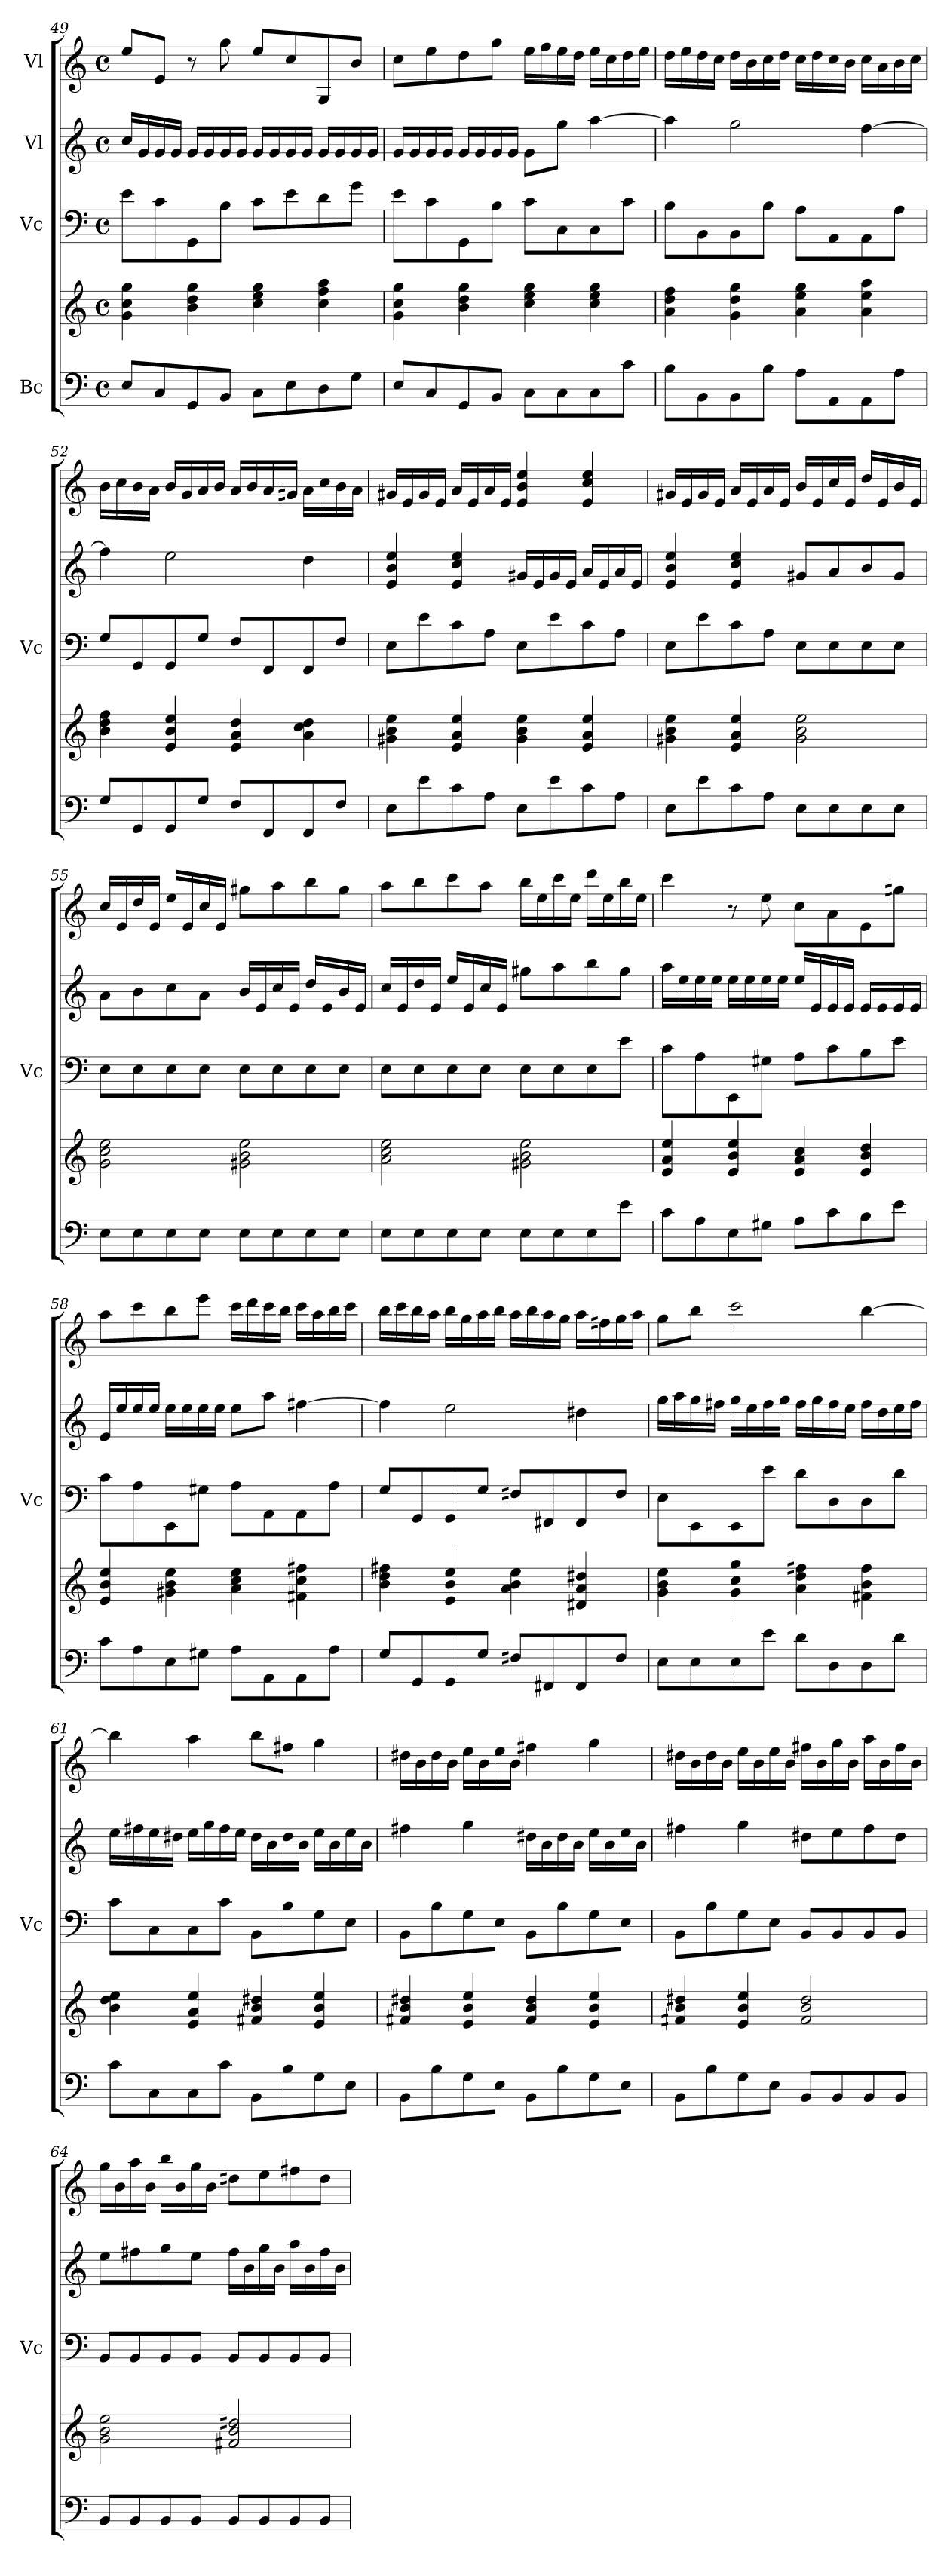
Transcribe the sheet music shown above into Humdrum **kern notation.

**kern	**kern	**kern	**kern	**kern
*part4	*part4	*part3	*part2	*part1
*staff5	*staff4	*staff3	*staff2	*staff1
*I"Bc	*	*I"Vc	*I"Vl	*I"Vl
*	*	*I'Vc	*	*
!!LO:LB:g=z
*clefF4	*clefG2	*clefF4	*clefG2	*clefG2
*k[]	*k[]	*k[]	*k[]	*k[]
*M4/4	*M4/4	*M4/4	*M4/4	*M4/4
*met(c)	*met(c)	*met(c)	*met(c)	*met(c)
=49	=49	=49	=49	=49
8E/L	4g\ 4cc\ 4gg\	8e\L	16cc/LL	8ee/L
.	.	.	16g/	.
8C/	.	8c\	16g/	8e/J
.	.	.	16g/JJ	.
8GG/	4b\ 4dd\ 4gg\	8GG\	16g/LL	8r
.	.	.	16g/	.
8BB/J	.	8B\J	16g/	8gg\
.	.	.	16g/JJ	.
8C\L	4cc\ 4ee\ 4gg\	8c\L	16g/LL	8ee/L
.	.	.	16g/	.
8E\	.	8e\	16g/	8cc/
.	.	.	16g/JJ	.
8D\	4cc\ 4ff\ 4aa\	8d\	16g/LL	8G/
.	.	.	16g/	.
8G\J	.	8g\J	16g/	8b/J
.	.	.	16g/JJ	.
=50	=50	=50	=50	=50
8E/L	4g\ 4cc\ 4gg\	8e\L	16g/LL	8cc\L
.	.	.	16g/	.
8C/	.	8c\	16g/	8ee\
.	.	.	16g/JJ	.
8GG/	4b\ 4dd\ 4gg\	8GG\	16g/LL	8dd\
.	.	.	16g/	.
8BB/J	.	8B\J	16g/	8gg\J
.	.	.	16g/JJ	.
8C\L	4cc\ 4ee\ 4gg\	8c\L	8g\L	16ee\LL
.	.	.	.	16ff\
8C\	.	8C\	8gg\J	16ee\
.	.	.	.	16dd\JJ
8C\	4cc\ 4ee\ 4gg\	8C\	[4aa\	16ee\LL
.	.	.	.	16cc\
8c\J	.	8c\J	.	16dd\
.	.	.	.	16ee\JJ
=51	=51	=51	=51	=51
8B\L	4a\ 4dd\ 4ff\	8B\L	4aa\]	16dd\LL
.	.	.	.	16ee\
8BB\	.	8BB\	.	16dd\
.	.	.	.	16cc\JJ
8BB\	4g\ 4dd\ 4gg\	8BB\	2gg\	16dd\LL
.	.	.	.	16b\
8B\J	.	8B\J	.	16cc\
.	.	.	.	16dd\JJ
8A\L	4a\ 4ee\ 4gg\	8A\L	.	16cc\LL
.	.	.	.	16dd\
8AA\	.	8AA\	.	16cc\
.	.	.	.	16b\JJ
8AA\	4a\ 4ee\ 4aa\	8AA\	[4ff\	16cc\LL
.	.	.	.	16a\
8A\J	.	8A\J	.	16b\
.	.	.	.	16cc\JJ
!!LO:PB:g=z
=52	=52	=52	=52	=52
8G/L	4b\ 4dd\ 4ff\	8G/L	4ff\]	16b\LL
.	.	.	.	16cc\
8GG/	.	8GG/	.	16b\
.	.	.	.	16a\JJ
8GG/	4e/ 4b/ 4ee/	8GG/	2ee\	16b/LL
.	.	.	.	16g/
8G/J	.	8G/J	.	16a/
.	.	.	.	16b/JJ
8F/L	4e/ 4a/ 4dd/	8F/L	.	16a/LL
.	.	.	.	16b/
8FF/	.	8FF/	.	16a/
.	.	.	.	16g#X/JJ
8FF/	4a\ 4cc\ 4dd\	8FF/	4dd\	16a\LL
.	.	.	.	16cc\
8F/J	.	8F/J	.	16b\
.	.	.	.	16a\JJ
=53	=53	=53	=53	=53
8E\L	4g#X\ 4b\ 4ee\	8E\L	4e/ 4b/ 4ee/	16g#X/LL
.	.	.	.	16e/
8e\	.	8e\	.	16g#/
.	.	.	.	16e/JJ
8c\	4e/ 4a/ 4ee/	8c\	4e/ 4cc/ 4ee/	16a/LL
.	.	.	.	16e/
8A\J	.	8A\J	.	16a/
.	.	.	.	16e/JJ
8E\L	4g#\ 4b\ 4ee\	8E\L	16g#X/LL	4e/ 4b/ 4ee/
.	.	.	16e/	.
8e\	.	8e\	16g#/	.
.	.	.	16e/JJ	.
8c\	4e/ 4a/ 4ee/	8c\	16a/LL	4e/ 4cc/ 4ee/
.	.	.	16e/	.
8A\J	.	8A\J	16a/	.
.	.	.	16e/JJ	.
=54	=54	=54	=54	=54
8E\L	4g#X\ 4b\ 4ee\	8E\L	4e/ 4b/ 4ee/	16g#X/LL
.	.	.	.	16e/
8e\	.	8e\	.	16g#/
.	.	.	.	16e/JJ
8c\	4e/ 4a/ 4ee/	8c\	4e/ 4cc/ 4ee/	16a/LL
.	.	.	.	16e/
8A\J	.	8A\J	.	16a/
.	.	.	.	16e/JJ
8E\L	2g#\ 2b\ 2ee\	8E\L	8g#X/L	16b/LL
.	.	.	.	16e/
8E\	.	8E\	8a/	16cc/
.	.	.	.	16e/JJ
8E\	.	8E\	8b/	16dd/LL
.	.	.	.	16e/
8E\J	.	8E\J	8g#/J	16b/
.	.	.	.	16e/JJ
!!LO:LB:g=z
=55	=55	=55	=55	=55
8E\L	2g\ 2cc\ 2ee\	8E\L	8a\L	16cc/LL
.	.	.	.	16e/
8E\	.	8E\	8b\	16dd/
.	.	.	.	16e/JJ
8E\	.	8E\	8cc\	16ee/LL
.	.	.	.	16e/
8E\J	.	8E\J	8a\J	16cc/
.	.	.	.	16e/JJ
8E\L	2g#X\ 2b\ 2ee\	8E\L	16b/LL	8gg#X\L
.	.	.	16e/	.
8E\	.	8E\	16cc/	8aa\
.	.	.	16e/JJ	.
8E\	.	8E\	16dd/LL	8bb\
.	.	.	16e/	.
8E\J	.	8E\J	16b/	8gg#\J
.	.	.	16e/JJ	.
=56	=56	=56	=56	=56
8E\L	2a\ 2cc\ 2ee\	8E\L	16cc/LL	8aa\L
.	.	.	16e/	.
8E\	.	8E\	16dd/	8bb\
.	.	.	16e/JJ	.
8E\	.	8E\	16ee/LL	8ccc\
.	.	.	16e/	.
8E\J	.	8E\J	16cc/	8aa\J
.	.	.	16e/JJ	.
8E\L	2g#X\ 2b\ 2ee\	8E\L	8gg#X\L	16bb\LL
.	.	.	.	16ee\
8E\	.	8E\	8aa\	16ccc\
.	.	.	.	16ee\JJ
8E\	.	8E\	8bb\	16ddd\LL
.	.	.	.	16ee\
8e\J	.	8e\J	8gg#\J	16bb\
.	.	.	.	16ee\JJ
=57	=57	=57	=57	=57
8c\L	4e/ 4a/ 4ee/	8c\L	16aa\LL	4ccc\
.	.	.	16ee\	.
8A\	.	8A\	16ee\	.
.	.	.	16ee\JJ	.
8E\	4e/ 4b/ 4ee/	8EE\	16ee\LL	8r
.	.	.	16ee\	.
8G#X\J	.	8G#X\J	16ee\	8ee\
.	.	.	16ee\JJ	.
8A\L	4e/ 4a/ 4cc/	8A\L	16ee/LL	8cc\L
.	.	.	16e/	.
8c\	.	8c\	16e/	8a\
.	.	.	16e/JJ	.
8B\	4e/ 4b/ 4dd/	8B\	16e/LL	8e\
.	.	.	16e/	.
8e\J	.	8e\J	16e/	8gg#X\J
.	.	.	16e/JJ	.
!!LO:LB:g=z
=58	=58	=58	=58	=58
8c\L	4e/ 4b/ 4ee/	8c\L	16e/LL	8aa\L
.	.	.	16ee/	.
8A\	.	8A\	16ee/	8ccc\
.	.	.	16ee/JJ	.
8E\	4g#X\ 4b\ 4ee\	8EE\	16ee\LL	8bb\
.	.	.	16ee\	.
8G#X\J	.	8G#X\J	16ee\	8eee\J
.	.	.	16ee\JJ	.
8A\L	4a\ 4cc\ 4ee\	8A\L	8ee\L	16ccc\LL
.	.	.	.	16ddd\
8AA\	.	8AA\	8aa\J	16ccc\
.	.	.	.	16bb\JJ
8AA\	4f#X\ 4cc\ 4ff#X\	8AA\	[4ff#X\	16ccc\LL
.	.	.	.	16aa\
8A\J	.	8A\J	.	16bb\
.	.	.	.	16ccc\JJ
=59	=59	=59	=59	=59
8G/L	4b\ 4dd\ 4ff#X\	8G/L	4ff#\]	16bb\LL
.	.	.	.	16ccc\
8GG/	.	8GG/	.	16bb\
.	.	.	.	16aa\JJ
8GG/	4e/ 4b/ 4ee/	8GG/	2ee\	16bb\LL
.	.	.	.	16gg\
8G/J	.	8G/J	.	16aa\
.	.	.	.	16bb\JJ
8F#X/L	4a\ 4b\ 4ee\	8F#X/L	.	16aa\LL
.	.	.	.	16bb\
8FF#X/	.	8FF#X/	.	16aa\
.	.	.	.	16gg\JJ
8FF#/	4d#X/ 4a/ 4dd#X/	8FF#/	4dd#X\	16aa\LL
.	.	.	.	16ff#X\
8F#/J	.	8F#/J	.	16gg\
.	.	.	.	16aa\JJ
=60	=60	=60	=60	=60
8E\L	4g\ 4b\ 4ee\	8E\L	16gg\LL	8gg\L
.	.	.	16aa\	.
8E\	.	8EE\	16gg\	8bb\J
.	.	.	16ff#X\JJ	.
8E\	4g\ 4cc\ 4gg\	8EE\	16gg\LL	2ccc\
.	.	.	16ee\	.
8e\J	.	8e\J	16ff#\	.
.	.	.	16gg\JJ	.
8d\L	4a\ 4dd\ 4ff#X\	8d\L	16ff#\LL	.
.	.	.	16gg\	.
8D\	.	8D\	16ff#\	.
.	.	.	16ee\JJ	.
8D\	4f#X\ 4b\ 4ff#\	8D\	16ff#\LL	[4bb\
.	.	.	16dd\	.
8d\J	.	8d\J	16ee\	.
.	.	.	16ff#\JJ	.
!!LO:PB:g=z
=61	=61	=61	=61	=61
8c\L	4b\ 4dd\ 4ee\	8c\L	16ee\LL	4bb\]
.	.	.	16ff#X\	.
8C\	.	8C\	16ee\	.
.	.	.	16dd#X\JJ	.
8C\	4e/ 4a/ 4ee/	8C\	16ee\LL	4aa\
.	.	.	16gg\	.
8c\J	.	8c\J	16ff#\	.
.	.	.	16ee\JJ	.
8BB\L	4f#X/ 4b/ 4dd#X/	8BB\L	16dd#\LL	8bb\L
.	.	.	16b\	.
8B\	.	8B\	16dd#\	8ff#X\J
.	.	.	16b\JJ	.
8G\	4e/ 4b/ 4ee/	8G\	16ee\LL	4gg\
.	.	.	16b\	.
8E\J	.	8E\J	16ee\	.
.	.	.	16b\JJ	.
=62	=62	=62	=62	=62
8BB\L	4f#X/ 4b/ 4dd#X/	8BB\L	4ff#X\	16dd#X\LL
.	.	.	.	16b\
8B\	.	8B\	.	16dd#\
.	.	.	.	16b\JJ
8G\	4e/ 4b/ 4ee/	8G\	4gg\	16ee\LL
.	.	.	.	16b\
8E\J	.	8E\J	.	16ee\
.	.	.	.	16b\JJ
8BB\L	4f#/ 4b/ 4dd#/	8BB\L	16dd#X\LL	4ff#X\
.	.	.	16b\	.
8B\	.	8B\	16dd#\	.
.	.	.	16b\JJ	.
8G\	4e/ 4b/ 4ee/	8G\	16ee\LL	4gg\
.	.	.	16b\	.
8E\J	.	8E\J	16ee\	.
.	.	.	16b\JJ	.
=63	=63	=63	=63	=63
8BB\L	4f#X/ 4b/ 4dd#X/	8BB\L	4ff#X\	16dd#X\LL
.	.	.	.	16b\
8B\	.	8B\	.	16dd#\
.	.	.	.	16b\JJ
8G\	4e/ 4b/ 4ee/	8G\	4gg\	16ee\LL
.	.	.	.	16b\
8E\J	.	8E\J	.	16ee\
.	.	.	.	16b\JJ
8BB/L	2f#/ 2b/ 2dd#/	8BB/L	8dd#X\L	16ff#X\LL
.	.	.	.	16b\
8BB/	.	8BB/	8ee\	16gg\
.	.	.	.	16b\JJ
8BB/	.	8BB/	8ff#\	16aa\LL
.	.	.	.	16b\
8BB/J	.	8BB/J	8dd#\J	16ff#\
.	.	.	.	16b\JJ
!!LO:LB:g=z
=64	=64	=64	=64	=64
8BB/L	2g\ 2b\ 2ee\	8BB/L	8ee\L	16gg\LL
.	.	.	.	16b\
8BB/	.	8BB/	8ff#X\	16aa\
.	.	.	.	16b\JJ
8BB/	.	8BB/	8gg\	16bb\LL
.	.	.	.	16b\
8BB/J	.	8BB/J	8ee\J	16gg\
.	.	.	.	16b\JJ
8BB/L	2f#X/ 2b/ 2dd#X/	8BB/L	16ff#\LL	8dd#X\L
.	.	.	16b\	.
8BB/	.	8BB/	16gg\	8ee\
.	.	.	16b\JJ	.
8BB/	.	8BB/	16aa\LL	8ff#X\
.	.	.	16b\	.
8BB/J	.	8BB/J	16ff#\	8dd#\J
.	.	.	16b\JJ	.
=	=	=	=	=
*-	*-	*-	*-	*-
